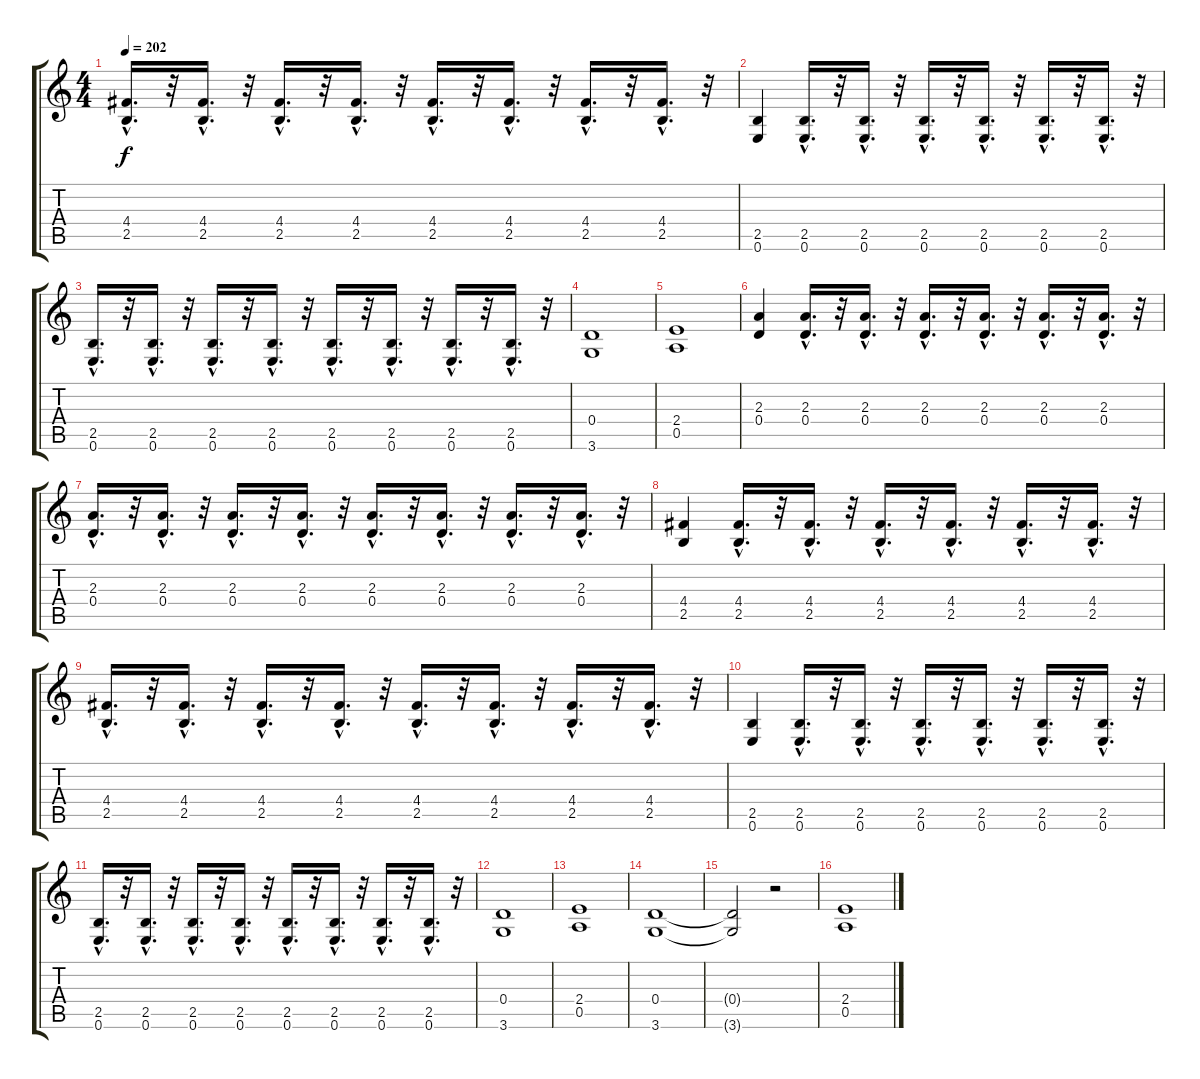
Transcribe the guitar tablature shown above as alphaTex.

\track "" {instrument overdrivenguitar}
\staff {score tabs}
\tuning (E4 B3 G3 D3 A2 E2) {hide}
\ts (4 4)
\tempo 202
\clef g2
\ks c
(4.4{hac} 2.5{hac}).16{d dy f} r.32 (4.4{hac} 2.5{hac}).16{d} r.32 (4.4{hac} 2.5{hac}).16{d} r.32 (4.4{hac} 2.5{hac}).16{d} r.32 (4.4{hac} 2.5{hac}).16{d} r.32 (4.4{hac} 2.5{hac}).16{d} r.32 (4.4{hac} 2.5{hac}).16{d} r.32 (4.4{hac} 2.5{hac}).16{d} r.32 |
(2.5 0.6).4 (2.5{hac} 0.6{hac}).16{d} r.32 (2.5{hac} 0.6{hac}).16{d} r.32 (2.5{hac} 0.6{hac}).16{d} r.32 (2.5{hac} 0.6{hac}).16{d} r.32 (2.5{hac} 0.6{hac}).16{d} r.32 (2.5{hac} 0.6{hac}).16{d} r.32 |
(2.5{hac} 0.6{hac}).16{d} r.32 (2.5{hac} 0.6{hac}).16{d} r.32 (2.5{hac} 0.6{hac}).16{d} r.32 (2.5{hac} 0.6{hac}).16{d} r.32 (2.5{hac} 0.6{hac}).16{d} r.32 (2.5{hac} 0.6{hac}).16{d} r.32 (2.5{hac} 0.6{hac}).16{d} r.32 (2.5{hac} 0.6{hac}).16{d} r.32 |
(0.4 3.6).1 |
(2.4 0.5).1 |
(2.3 0.4).4 (2.3{hac} 0.4{hac}).16{d} r.32 (2.3{hac} 0.4{hac}).16{d} r.32 (2.3{hac} 0.4{hac}).16{d} r.32 (2.3{hac} 0.4{hac}).16{d} r.32 (2.3{hac} 0.4{hac}).16{d} r.32 (2.3{hac} 0.4{hac}).16{d} r.32 |
(2.3{hac} 0.4{hac}).16{d} r.32 (2.3{hac} 0.4{hac}).16{d} r.32 (2.3{hac} 0.4{hac}).16{d} r.32 (2.3{hac} 0.4{hac}).16{d} r.32 (2.3{hac} 0.4{hac}).16{d} r.32 (2.3{hac} 0.4{hac}).16{d} r.32 (2.3{hac} 0.4{hac}).16{d} r.32 (2.3{hac} 0.4{hac}).16{d} r.32 |
(4.4 2.5).4 (4.4{hac} 2.5{hac}).16{d} r.32 (4.4{hac} 2.5{hac}).16{d} r.32 (4.4{hac} 2.5{hac}).16{d} r.32 (4.4{hac} 2.5{hac}).16{d} r.32 (4.4{hac} 2.5{hac}).16{d} r.32 (4.4{hac} 2.5{hac}).16{d} r.32 |
(4.4{hac} 2.5{hac}).16{d} r.32 (4.4{hac} 2.5{hac}).16{d} r.32 (4.4{hac} 2.5{hac}).16{d} r.32 (4.4{hac} 2.5{hac}).16{d} r.32 (4.4{hac} 2.5{hac}).16{d} r.32 (4.4{hac} 2.5{hac}).16{d} r.32 (4.4{hac} 2.5{hac}).16{d} r.32 (4.4{hac} 2.5{hac}).16{d} r.32 |
(2.5 0.6).4 (2.5{hac} 0.6{hac}).16{d} r.32 (2.5{hac} 0.6{hac}).16{d} r.32 (2.5{hac} 0.6{hac}).16{d} r.32 (2.5{hac} 0.6{hac}).16{d} r.32 (2.5{hac} 0.6{hac}).16{d} r.32 (2.5{hac} 0.6{hac}).16{d} r.32 |
(2.5{hac} 0.6{hac}).16{d} r.32 (2.5{hac} 0.6{hac}).16{d} r.32 (2.5{hac} 0.6{hac}).16{d} r.32 (2.5{hac} 0.6{hac}).16{d} r.32 (2.5{hac} 0.6{hac}).16{d} r.32 (2.5{hac} 0.6{hac}).16{d} r.32 (2.5{hac} 0.6{hac}).16{d} r.32 (2.5{hac} 0.6{hac}).16{d} r.32 |
(0.4 3.6).1 |
(2.4 0.5).1 |
(0.4 3.6).1 |
(0.4{t} 3.6{t}).2 r.2 |
(2.4 0.5).1
